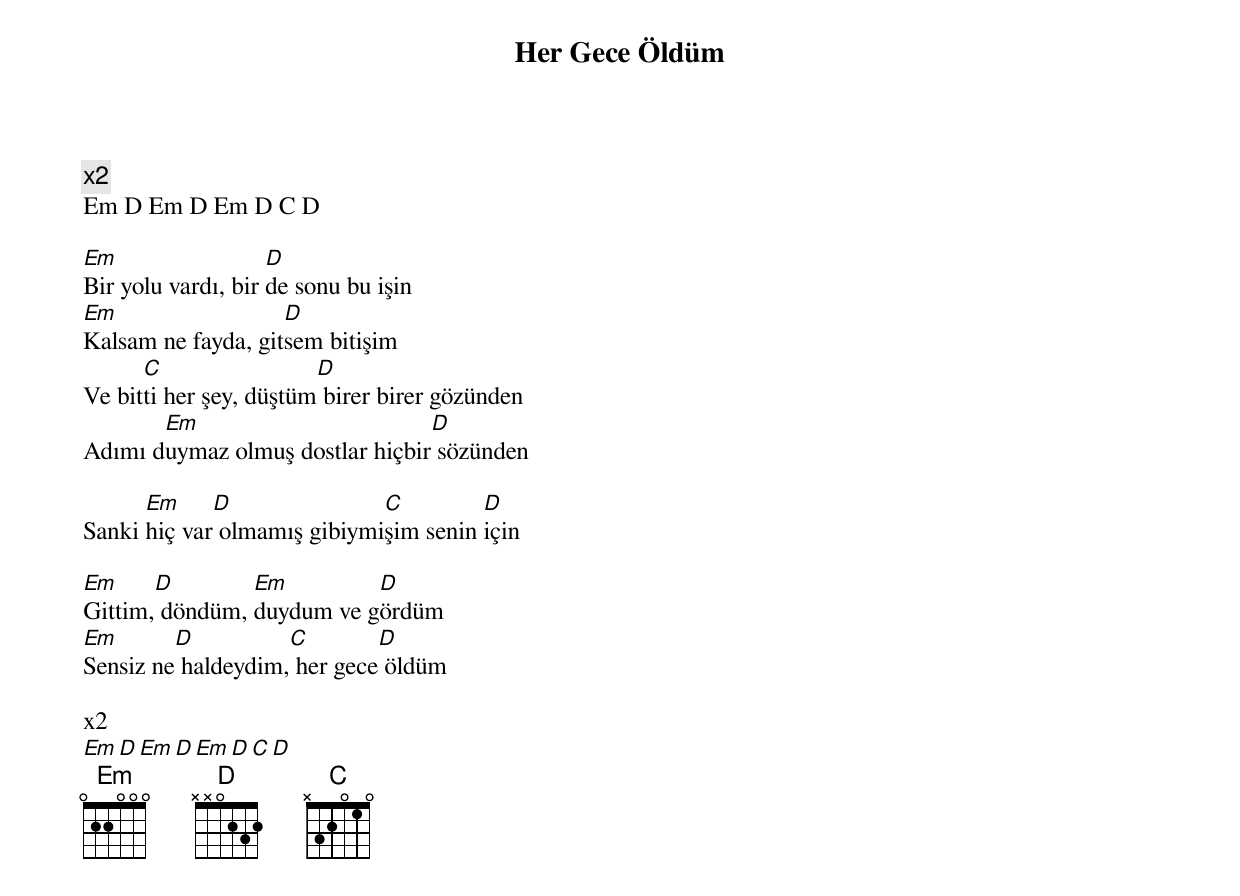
{title: Her Gece Öldüm}
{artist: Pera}

x2
Em D Em D Em D C D

Em                  D
Bir yolu vardı, bir de sonu bu işin
Em                  D
Kalsam ne fayda, gitsem bitişim
      C                 D
Ve bitti her şey, düştüm birer birer gözünden
       Em                        D
Adımı duymaz olmuş dostlar hiçbir sözünden

      Em     D               C         D
Sanki hiç var olmamış gibiymişim senin için

Em     D        Em         D
Gittim, döndüm, duydum ve gördüm
Em       D          C        D
Sensiz ne haldeydim, her gece öldüm

x2
Em D Em D Em D C D
